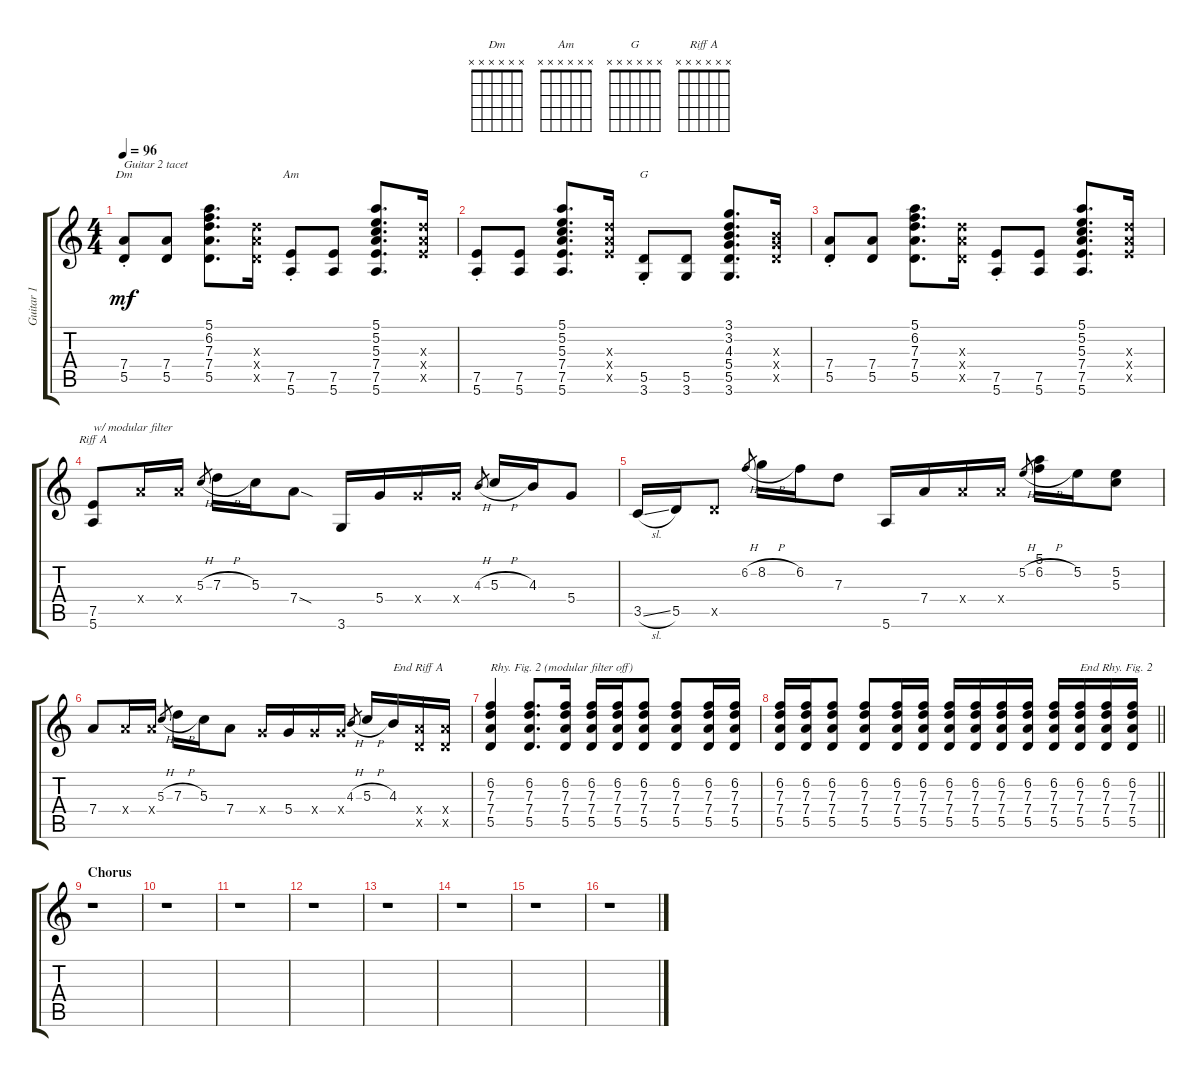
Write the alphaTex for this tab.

\track ("Guitar 1" "Guitar 1") {instrument electricguitarclean}
\staff {score tabs}
\tuning (E4 B3 G3 D3 A2 E2) {hide}
\chord ("Dm" x x x x x x)
\chord ("Am" x x x x x x)
\chord ("G" x x x x x x)
\chord ("Riff A" x x x x x x)
\ts (4 4)
\tempo 96
\clef g2
\ks aminor
(7.4{st} 5.5{st}).8{ch "Dm" txt "Guitar 2 tacet" dy mf} (7.4 5.5).8 (5.1 6.2 7.3 7.4 5.5).8{d} (7.3{x} 7.4{x} 5.5{x}).16 (7.5{st} 5.6{st}).8{ch "Am"} (7.5 5.6).8 (5.1 5.2 5.3 7.4 7.5 5.6).8{d} (7.3{x} 7.4{x} 7.5{x}).16 |
(7.5{st} 5.6{st}).8 (7.5 5.6).8 (5.1 5.2 5.3 7.4 7.5 5.6).8{d} (7.3{x} 7.4{x} 7.5{x}).16 (5.5{st} 3.6{st}).8{ch "G"} (5.5 3.6).8 (3.1 3.2 4.3 5.4 5.5 3.6).8{d} (4.3{x} 5.4{x} 5.5{x}).16 |
(7.4{st} 5.5{st}).8 (7.4 5.5).8 (5.1 6.2 7.3 7.4 5.5).8{d} (7.3{x} 7.4{x} 5.5{x}).16 (7.5{st} 5.6{st}).8 (7.5 5.6).8 (5.1 5.2 5.3 7.4 7.5 5.6).8{d} (7.3{x} 7.4{x} 7.5{x}).16 |
(7.5 5.6).8{ch "Riff A" txt "w/ modular filter"} 7.4{x}.16 7.4{x}.16 5.3{h}.8{gr} 7.3{h}.16 5.3.16 7.4{sod}.8 3.6.16 5.4.16 5.4{x}.16 5.4{x}.16 4.3{h}.8{gr} 5.3{h}.16 4.3.16 5.4.8 |
3.5{sl}.16 5.5.16 5.5{x}.8 6.2{h}.8{gr} 8.2{h}.16 6.2.16 7.3.8 5.6.16 7.4.16 7.4{x}.16 7.4{x}.16 5.2{h}.8{gr} (5.1 6.2{h}).16 5.2.16 (5.2 5.3).8 |
7.4.8 7.4{x}.16 7.4{x}.16 5.3{h}.8{gr} 7.3{h}.16 5.3.16 7.4.8 5.4{x}.16 5.4.16 5.4{x}.16 5.4{x}.16 4.3{h}.8{gr} 5.3{h}.16 4.3.16{txt "End Riff A"} (7.4{x} 5.5{x}).16 (7.4{x} 5.5{x}).16 |
(6.2 7.3 7.4 5.5).4{txt "Rhy. Fig. 2 (modular filter off)" beam Up} (6.2 7.3 7.4 5.5).8{d beam Up} (6.2 7.3 7.4 5.5).16{beam Up} (6.2 7.3 7.4 5.5).16{beam Up} (6.2 7.3 7.4 5.5).16{beam Up} (6.2 7.3 7.4 5.5).8{beam Up} (6.2 7.3 7.4 5.5).8{beam Up} (6.2 7.3 7.4 5.5).16{beam Up} (6.2 7.3 7.4 5.5).16{beam Up} |
\barLineRight lightlight
(6.2 7.3 7.4 5.5).16{beam Up} (6.2 7.3 7.4 5.5).16{beam Up} (6.2 7.3 7.4 5.5).8{beam Up} (6.2 7.3 7.4 5.5).8{beam Up} (6.2 7.3 7.4 5.5).16{beam Up} (6.2 7.3 7.4 5.5).16{beam Up} (6.2 7.3 7.4 5.5).16{beam Up} (6.2 7.3 7.4 5.5).16{beam Up} (6.2 7.3 7.4 5.5).16{beam Up} (6.2 7.3 7.4 5.5).16{beam Up} (6.2 7.3 7.4 5.5).16{beam Up} (6.2 7.3 7.4 5.5).16{txt "End Rhy. Fig. 2" beam Up} (6.2 7.3 7.4 5.5).16{beam Up} (6.2 7.3 7.4 5.5).16{beam Up} |
\section ("" "Chorus")
r.1 |
r.1 |
r.1 |
r.1 |
r.1 |
r.1 |
r.1 |
r.1
